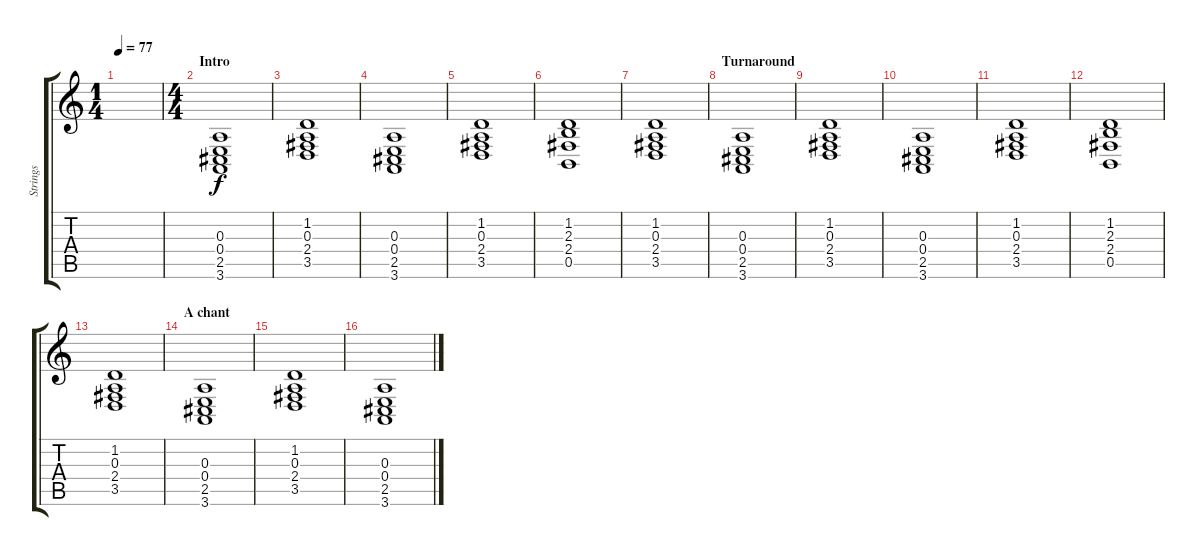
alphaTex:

\track ("Strings" "Strings") {instrument stringensemble1}
\staff {score tabs}
\tuning (Gb4 Db4 A3 E3 B2 Gb2) {hide}
\ts (1 4)
\tempo 77
\clef g2
\ks c
|
\ts (4 4)
\section ("" "Intro")
(0.3 0.4 2.5 3.6).1 |
(1.2 0.3 2.4 3.5).1 |
(0.3 0.4 2.5 3.6).1 |
(1.2 0.3 2.4 3.5).1 |
(1.2 2.3 2.4 0.5).1 |
(1.2 0.3 2.4 3.5).1 |
\section ("" "Turnaround")
(0.3 0.4 2.5 3.6).1 |
(1.2 0.3 2.4 3.5).1 |
(0.3 0.4 2.5 3.6).1 |
(1.2 0.3 2.4 3.5).1 |
(1.2 2.3 2.4 0.5).1 |
(1.2 0.3 2.4 3.5).1 |
\section ("" "A chant")
(0.3 0.4 2.5 3.6).1 |
(1.2 0.3 2.4 3.5).1 |
(0.3 0.4 2.5 3.6).1
